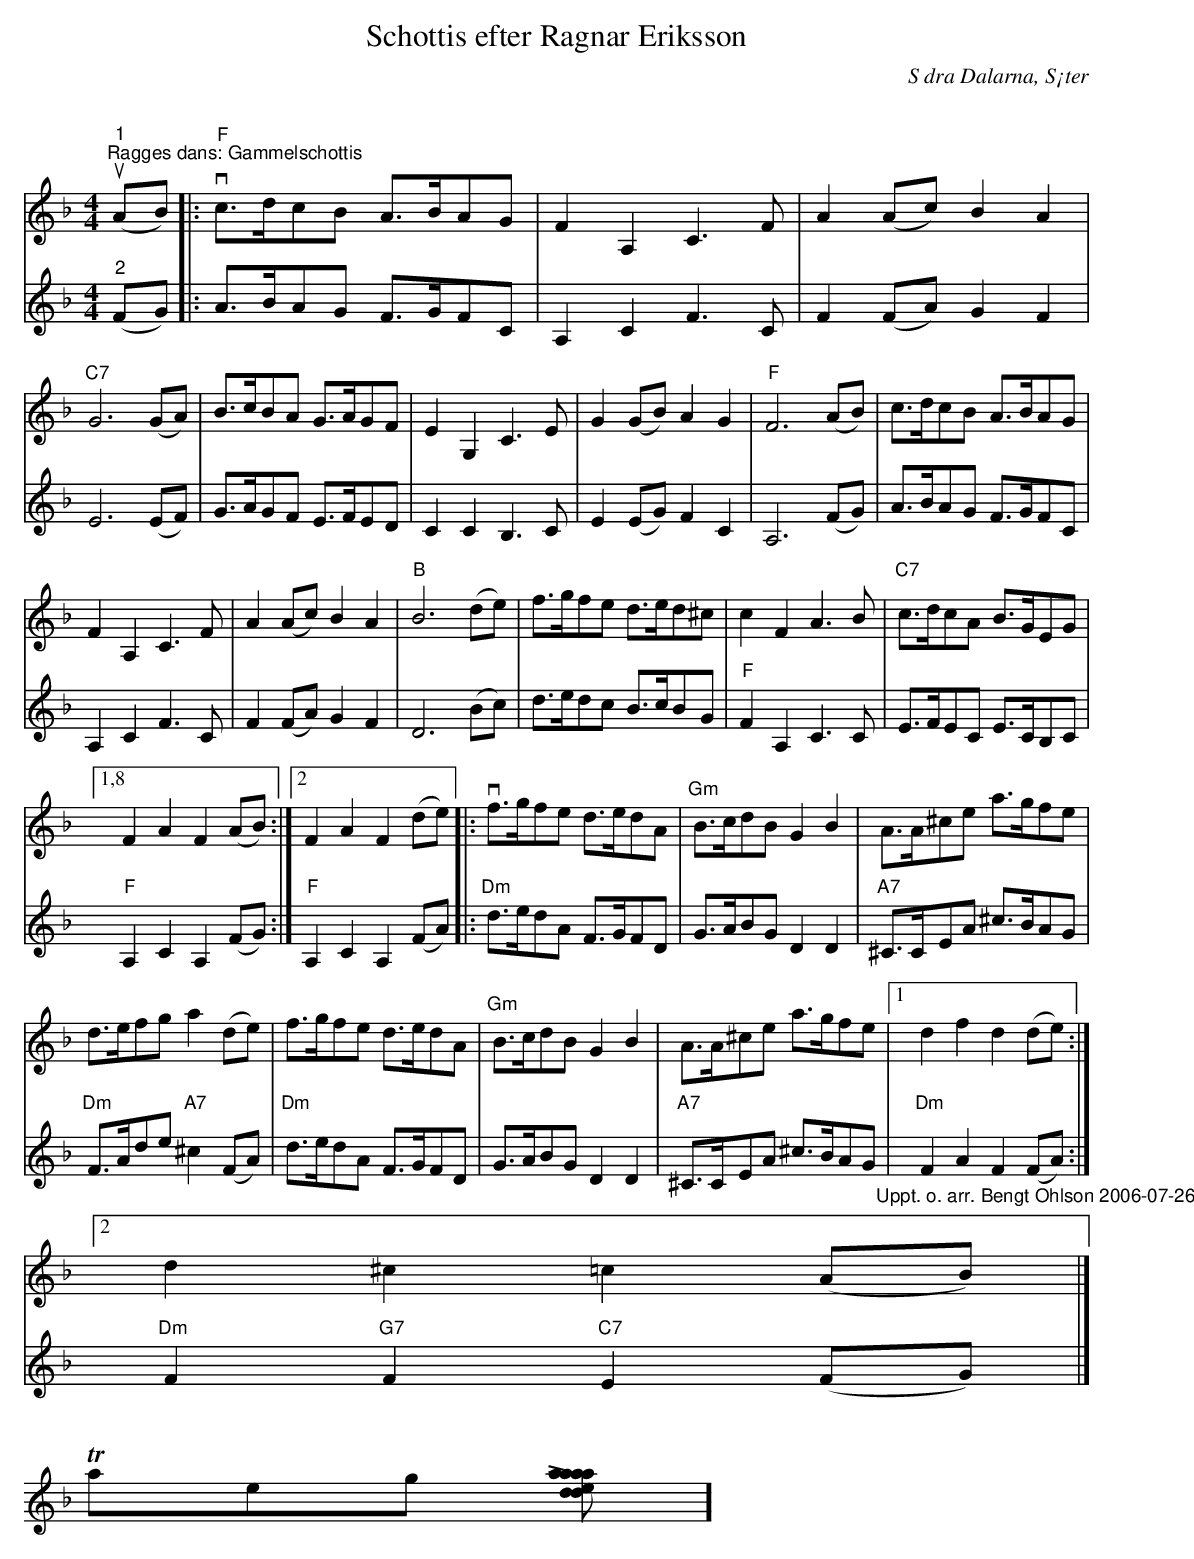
X:1
T:Schottis efter Ragnar Eriksson
O:S dra Dalarna, S¡ter
Q:110
L:1/8
M:4/4
K:F
V1
"^1""^Ragges dans: Gammelschottis"u (AB) |:"F"v c>dcB A>BAG | F2 A,2 C3 F | A2 (Ac) B2 A2 |
"C7" G6 (GA) | B>cBA G>AGF | E2 G,2 C3 E | G2 (GB) A2 G2 |"F" F6 (AB) | c>dcB A>BAG |
F2 A,2 C3 F | A2 (Ac) B2 A2 |"B" B6 (de) | f>gfe d>ed^c | c2 F2 A3 B |"C7" c>dcA B>GEG |1,8
F2 A2 F2 (AB) :|2 F2 A2 F2 (de) |:v f>gfe d>edA |"Gm" B>cdB G2 B2 | A>A^ce a>gfe |
d>efg a2 (de) | f>gfe d>edA |"Gm" B>cdB G2 B2 | A>A^ce a>gfe |1 d2 f2 d2 (de) :|2
d2 ^c2 =c2 (AB) |]
V:2
"^2" (FG) |: A>BAG F>GFC | A,2 C2 F3 C | F2 (FA) G2 F2 | E6 (EF) | G>AGF E>FED | C2 C2 B,3 C |
E2 (EG) F2 C2 | A,6 (FG) | A>BAG F>GFC | A,2 C2 F3 C | F2 (FA) G2 F2 | D6 (Bc) | d>edc B>cBG |
"F" F2 A,2 C3 C | E>FEC E>CB,C |1,8"F" A,2 C2 A,2 (FG) :|2"F" A,2 C2 A,2 (FA) |:
"Dm" d>edA F>GFD | G>ABG D2 D2 |"A7" ^C>CEA ^c>BAG |"Dm" F>Ade"A7" ^c2 (FA) |
"Dm" d>edA F>GFD | G>ABG D2 D2 |"A7" ^C>CEA ^c>BAG"_Uppt. o. arr. Bengt Ohlson 2006-07-26." |1
"Dm" F2 A2 F2 (FA) :|"Dm" F2"G7" F2"C7" E2 (FG) |]
Tillh r katergorin [[L¢tar med andrast¡mma]]
